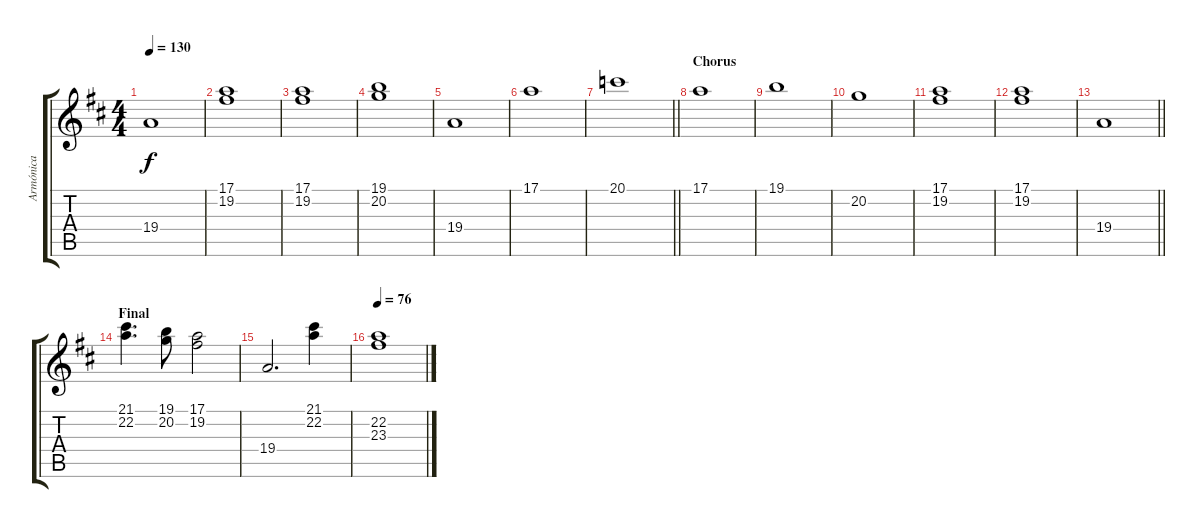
\track ("Armónica" "Armónica") {instrument harmonica}
\staff {score tabs}
\tuning (E4 B3 G3 D3 A2 E2) {hide}
\ts (4 4)
\tempo 130
\clef g2
\ks d
19.4.1{dy f} |
(17.1 19.2).1 |
(17.1 19.2).1 |
(19.1 20.2).1 |
19.4.1 |
17.1.1 |
\barLineRight lightlight
20.1.1 |
\section ("" "Chorus")
17.1.1 |
19.1.1 |
20.2.1 |
(17.1 19.2).1 |
(17.1 19.2).1 |
\barLineRight lightlight
19.4.1 |
\section ("" "Final")
(21.1 22.2).4{d} (19.1 20.2).8 (17.1 19.2).2 |
19.4.2{d} (21.1 22.2).4 |
\tempo 76
(22.2 23.3).1
